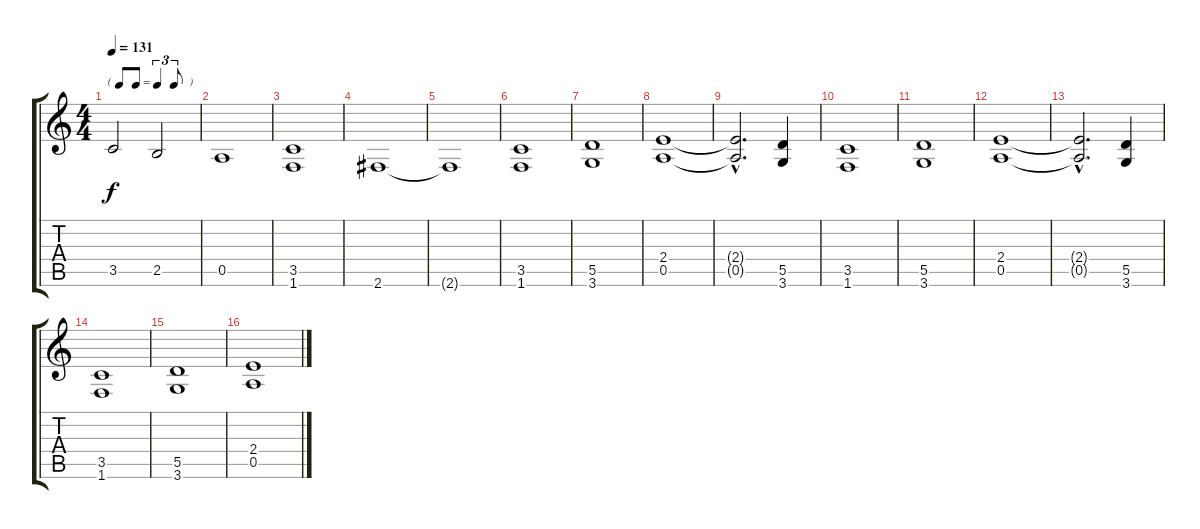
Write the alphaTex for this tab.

\track "" {instrument overdrivenguitar}
\staff {score tabs}
\tuning (E4 B3 G3 D3 A2 E2) {hide}
\ts (4 4)
\tf triplet8th
\tempo 131
\clef g2
\ks c
3.5.2{dy f} 2.5.2 |
0.5.1 |
(3.5 1.6).1 |
2.6.1 |
2.6{t}.1 |
(3.5 1.6).1 |
(5.5 3.6).1 |
(2.4 0.5).1 |
(2.4{hac t} 0.5{hac t}).2{d} (5.5 3.6).4 |
(3.5 1.6).1 |
(5.5 3.6).1 |
(2.4 0.5).1 |
(2.4{hac t} 0.5{hac t}).2{d} (5.5 3.6).4 |
(3.5 1.6).1 |
(5.5 3.6).1 |
(2.4 0.5).1
